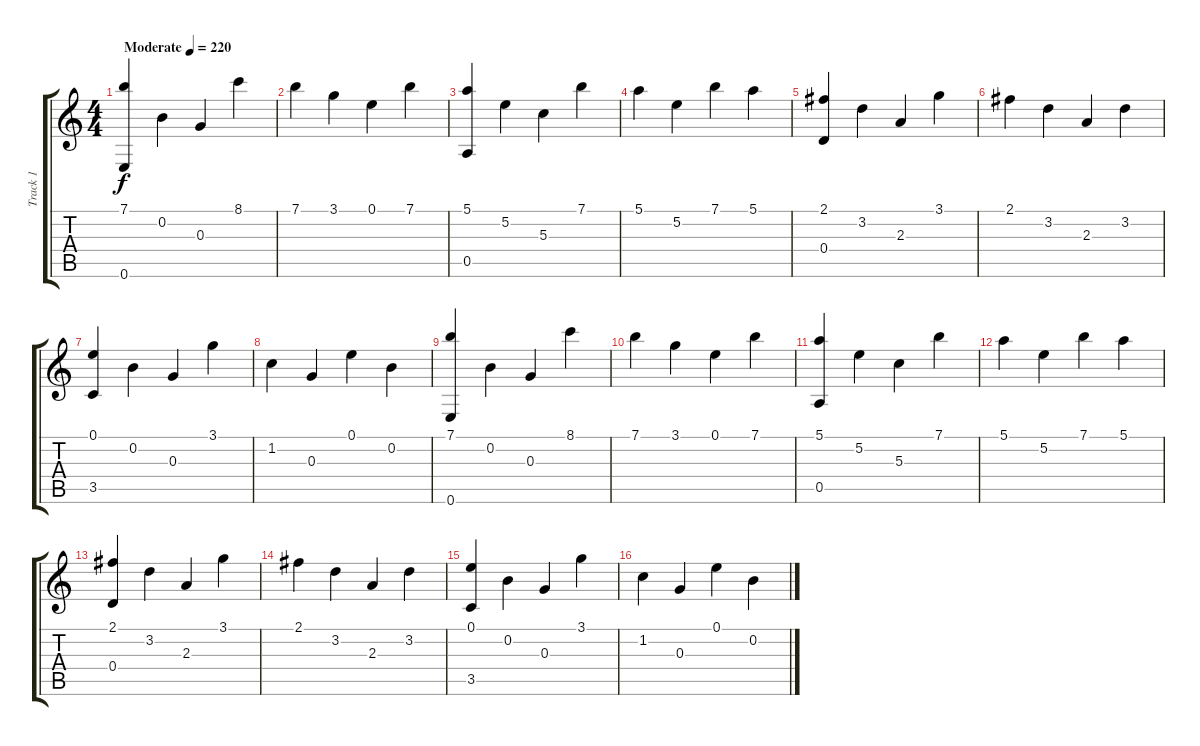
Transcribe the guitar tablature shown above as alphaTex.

\track ("Track 1" "Track 1") {instrument acousticguitarsteel}
\staff {score tabs}
\tuning (E4 B3 G3 D3 A2 E2) {hide}
\ts (4 4)
\tempo (220 "Moderate")
\clef g2
\ks c
(7.1 0.6).4{dy f instrument acousticguitarsteel} 0.2.4 0.3.4 8.1.4 |
7.1.4 3.1.4 0.1.4 7.1.4 |
(5.1 0.5).4 5.2.4 5.3.4 7.1.4 |
5.1.4 5.2.4 7.1.4 5.1.4 |
(2.1 0.4).4 3.2.4 2.3.4 3.1.4 |
2.1.4 3.2.4 2.3.4 3.2.4 |
(0.1 3.5).4 0.2.4 0.3.4 3.1.4 |
1.2.4 0.3.4 0.1.4 0.2.4 |
(7.1 0.6).4 0.2.4 0.3.4 8.1.4 |
7.1.4 3.1.4 0.1.4 7.1.4 |
(5.1 0.5).4 5.2.4 5.3.4 7.1.4 |
5.1.4 5.2.4 7.1.4 5.1.4 |
(2.1 0.4).4 3.2.4 2.3.4 3.1.4 |
2.1.4 3.2.4 2.3.4 3.2.4 |
(0.1 3.5).4 0.2.4 0.3.4 3.1.4 |
1.2.4 0.3.4 0.1.4 0.2.4
